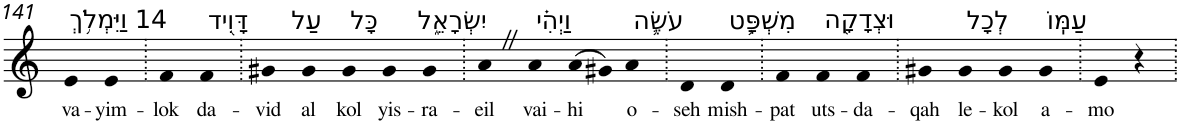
**kern	**text
*part1	*part1
*staff1	*staff1
*I"Piano	*
*I'Pno	*
!!LO:PB:g=z
*clefG2	*
*k[]	*
=141	=141
!LO:TX:a:t=14 וַיִּמְלֹ֥ךְ	!
!	!LO:LY:b
4e	va-
!	!LO:LY:b
4e	-yim-
=142.	=142.
!	!LO:LY:b
4f	-lok
!LO:TX:a:t=דָּוִ֖יד	!
!	!LO:LY:b
4f	da-
=143.	=143.
!	!LO:LY:b
4g#X	-vid
!LO:TX:a:t=עַל	!
!	!LO:LY:b
4g#	al
!LO:TX:a:t=כָּל	!
!	!LO:LY:b
4g#	kol
!LO:TX:a:t=יִשְׂרָאֵ֑ל	!
!	!LO:LY:b
4g#	yis-
!	!LO:LY:b
4g#	-ra-
=144.	=144.
!	!LO:LY:b
4aZ	-eil
!LO:TX:a:t=וַיְהִ֗י	!
!	!LO:LY:b
4a	vai-
!	!LO:LY:b
(>8a	-hi
8g#X)	.
!LO:TX:a:t=עֹשֶׂ֛ה	!
!	!LO:LY:b
4a	o-
=145.	=145.
!	!LO:LY:b
4d	-seh
!LO:TX:a:t=מִשְׁפָּ֥ט	!
!	!LO:LY:b
4d	mish-
=146.	=146.
!	!LO:LY:b
4f	-pat
!LO:TX:a:t=וּצְדָקָ֖ה	!
!	!LO:LY:b
4f	uts-
!	!LO:LY:b
4f	-da-
=147.	=147.
!	!LO:LY:b
4g#X	-qah
!LO:TX:a:t=לְכָל	!
!	!LO:LY:b
4g#	le-
!	!LO:LY:b
4g#	-kol
!LO:TX:a:t=עַמּֽוֹ	!
!	!LO:LY:b
4g#	a-
=148.	=148.
!	!LO:LY:b
4e	-mo
4r	.
=.	=.
*-	*-
